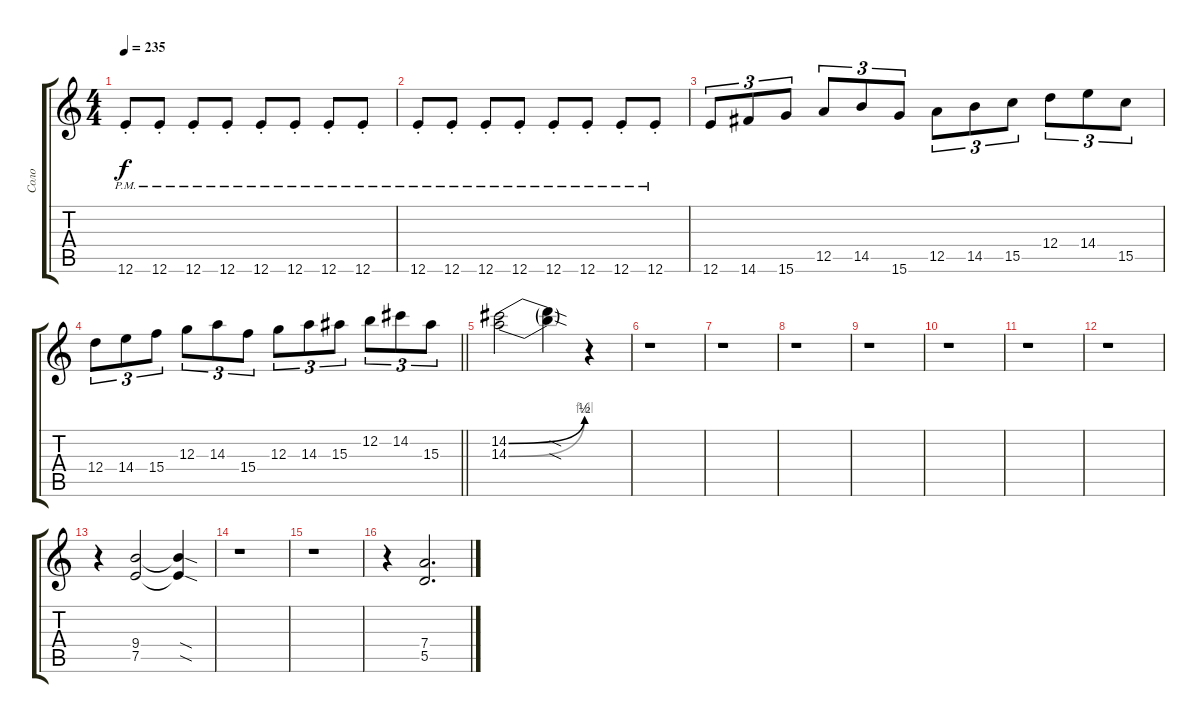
\track ("Cоло" "Cоло") {instrument distortionguitar}
\staff {score tabs}
\tuning (E4 B3 G3 D3 A2 E2) {hide}
\ts (4 4)
\tempo 235
\clef g2
\ks c
12.6{pm st}.8{dy f} 12.6{pm st}.8 12.6{pm st}.8 12.6{pm st}.8 12.6{pm st}.8 12.6{pm st}.8 12.6{pm st}.8 12.6{pm st}.8 |
12.6{pm st}.8 12.6{pm st}.8 12.6{pm st}.8 12.6{pm st}.8 12.6{pm st}.8 12.6{pm st}.8 12.6{pm st}.8 12.6{pm st}.8 |
12.6.8{tu (3 2)} 14.6.8{tu (3 2)} 15.6.8{tu (3 2)} 12.5.8{tu (3 2)} 14.5.8{tu (3 2)} 15.6.8{tu (3 2)} 12.5.8{tu (3 2)} 14.5.8{tu (3 2)} 15.5.8{tu (3 2)} 12.4.8{tu (3 2)} 14.4.8{tu (3 2)} 15.5.8{tu (3 2)} |
\barLineRight lightlight
12.4.8{tu (3 2)} 14.4.8{tu (3 2)} 15.4.8{tu (3 2)} 12.3.8{tu (3 2)} 14.3.8{tu (3 2)} 15.4.8{tu (3 2)} 12.3.8{tu (3 2)} 14.3.8{tu (3 2)} 15.3.8{tu (3 2)} 12.2.8{tu (3 2)} 14.2.8{tu (3 2)} 15.3.8{tu (3 2)} |
(14.2{be (bend 0 0 60 2)} 14.3{be (bend 0 0 60 4)}).2 (14.2{sod t} 14.3{sod t}).4 r.4 |
r.1 |
r.1 |
r.1 |
r.1 |
r.1 |
r.1 |
r.1 |
r.4 (9.4 7.5).2 (9.4{sod t} 7.5{sod t}).4 |
r.1 |
r.1 |
r.4 (7.4 5.5).2{d}
